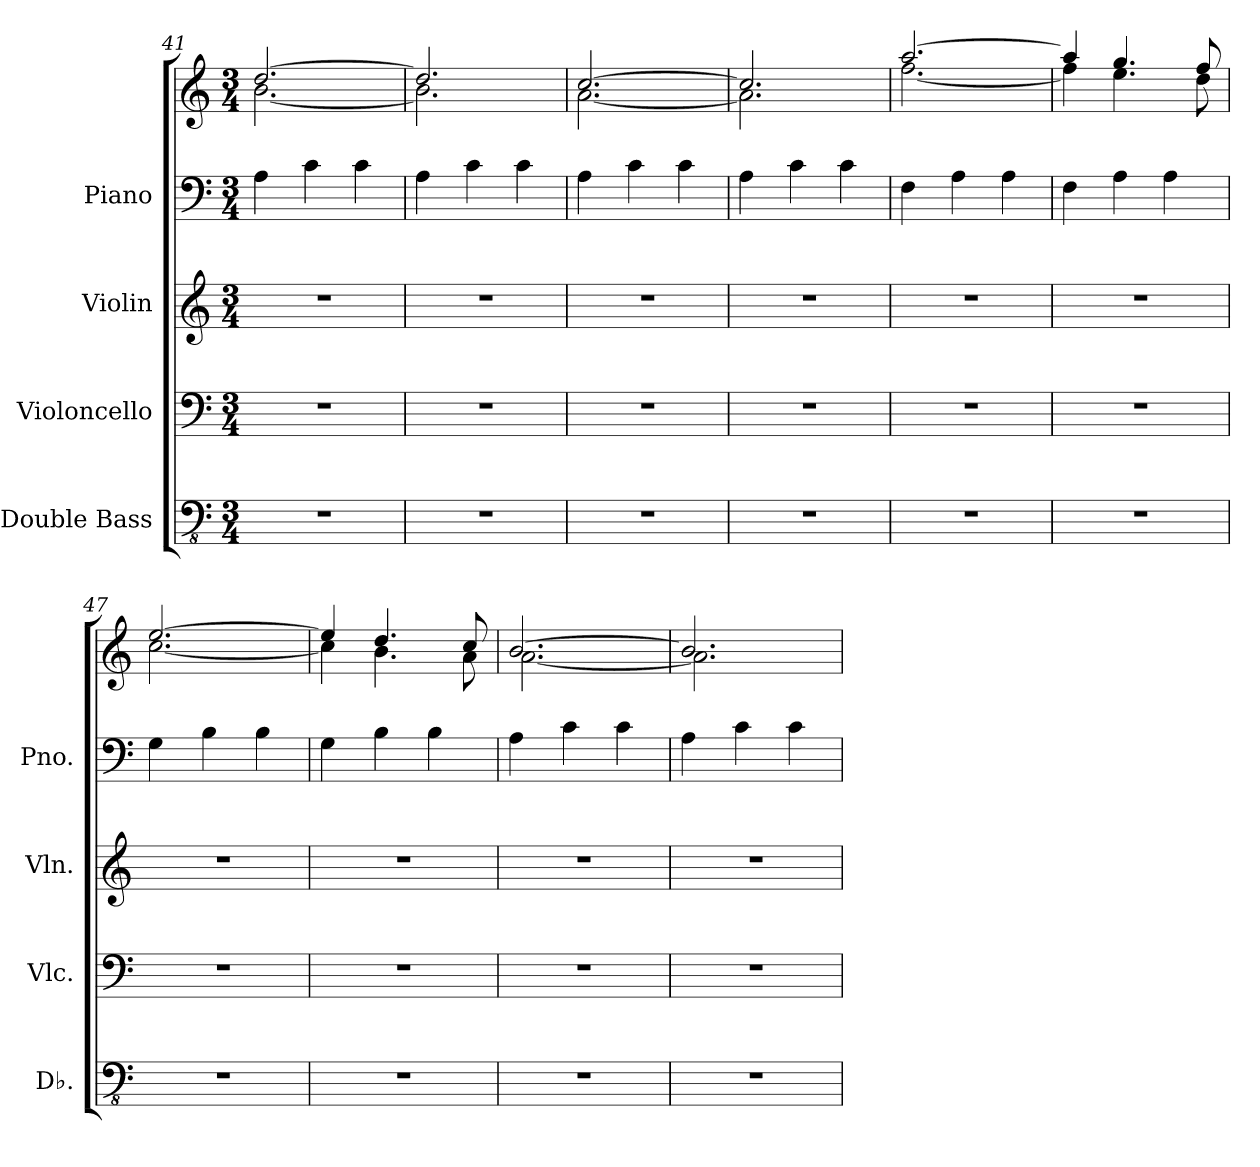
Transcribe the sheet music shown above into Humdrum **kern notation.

**kern	**kern	**kern	**kern	**kern
*part4	*part3	*part2	*part1	*part1
*staff5	*staff4	*staff3	*staff2	*staff1
*I"Double Bass	*I"Violoncello	*I"Violin	*I"Piano	*
*I'Db.	*I'Vlc.	*I'Vln.	*I'Pno.	*
*clefFv4	*clefF4	*clefG2	*clefF4	*clefG2
*ITrd7c12	*	*	*	*
*k[]	*k[]	*k[]	*k[]	*k[]
*M3/4	*M3/4	*M3/4	*M3/4	*M3/4
=41	=41	=41	=41	=41
*	*	*	*	*^
2.r	2.r	2.r	4A\	[2.dd/	[2.b\
.	.	.	4c\	.	.
.	.	.	4c\	.	.
=42	=42	=42	=42	=42	=42
2.r	2.r	2.r	4A\	2.dd/]	2.b\]
.	.	.	4c\	.	.
.	.	.	4c\	.	.
=43	=43	=43	=43	=43	=43
2.r	2.r	2.r	4A\	[2.cc/	[2.a\
.	.	.	4c\	.	.
.	.	.	4c\	.	.
=44	=44	=44	=44	=44	=44
2.r	2.r	2.r	4A\	2.cc/]	2.a\]
.	.	.	4c\	.	.
.	.	.	4c\	.	.
=45	=45	=45	=45	=45	=45
2.r	2.r	2.r	4F\	[2.aa/	[2.ff\
.	.	.	4A\	.	.
.	.	.	4A\	.	.
!!LO:LB:g=z	!!
=46	=46	=46	=46	=46	=46
2.r	2.r	2.r	4F\	4aa/]	4ff\]
.	.	.	4A\	4.gg/	4.ee\
.	.	.	4A\	.	.
.	.	.	.	8ff/	8dd\
=47	=47	=47	=47	=47	=47
2.r	2.r	2.r	4G\	[2.ee/	[2.cc\
.	.	.	4B\	.	.
.	.	.	4B\	.	.
=48	=48	=48	=48	=48	=48
2.r	2.r	2.r	4G\	4ee/]	4cc\]
.	.	.	4B\	4.dd/	4.b\
.	.	.	4B\	.	.
.	.	.	.	8cc/	8a\
=49	=49	=49	=49	=49	=49
2.r	2.r	2.r	4A\	[2.b/	[2.a\
.	.	.	4c\	.	.
.	.	.	4c\	.	.
=50	=50	=50	=50	=50	=50
2.r	2.r	2.r	4A\	2.b/]	2.a\]
.	.	.	4c\	.	.
.	.	.	4c\	.	.
*	*	*	*	*v	*v
=	=	=	=	=
*-	*-	*-	*-	*-
